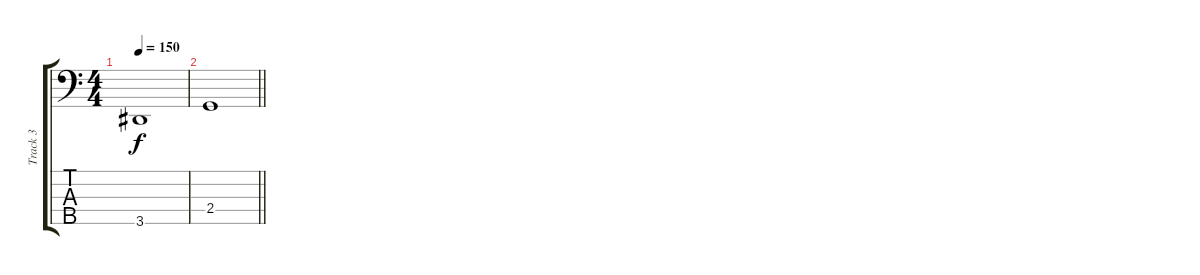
\track ("Track 3" "Track 3") {instrument electricbassfinger}
\staff {score tabs}
\tuning (G2 Eb2 Bb1 F1 C1) {hide}
\ts (4 4)
\tempo 150
\clef f4
\ks c
3.5.1{dy f} |
\barLineRight lightlight
2.4.1
